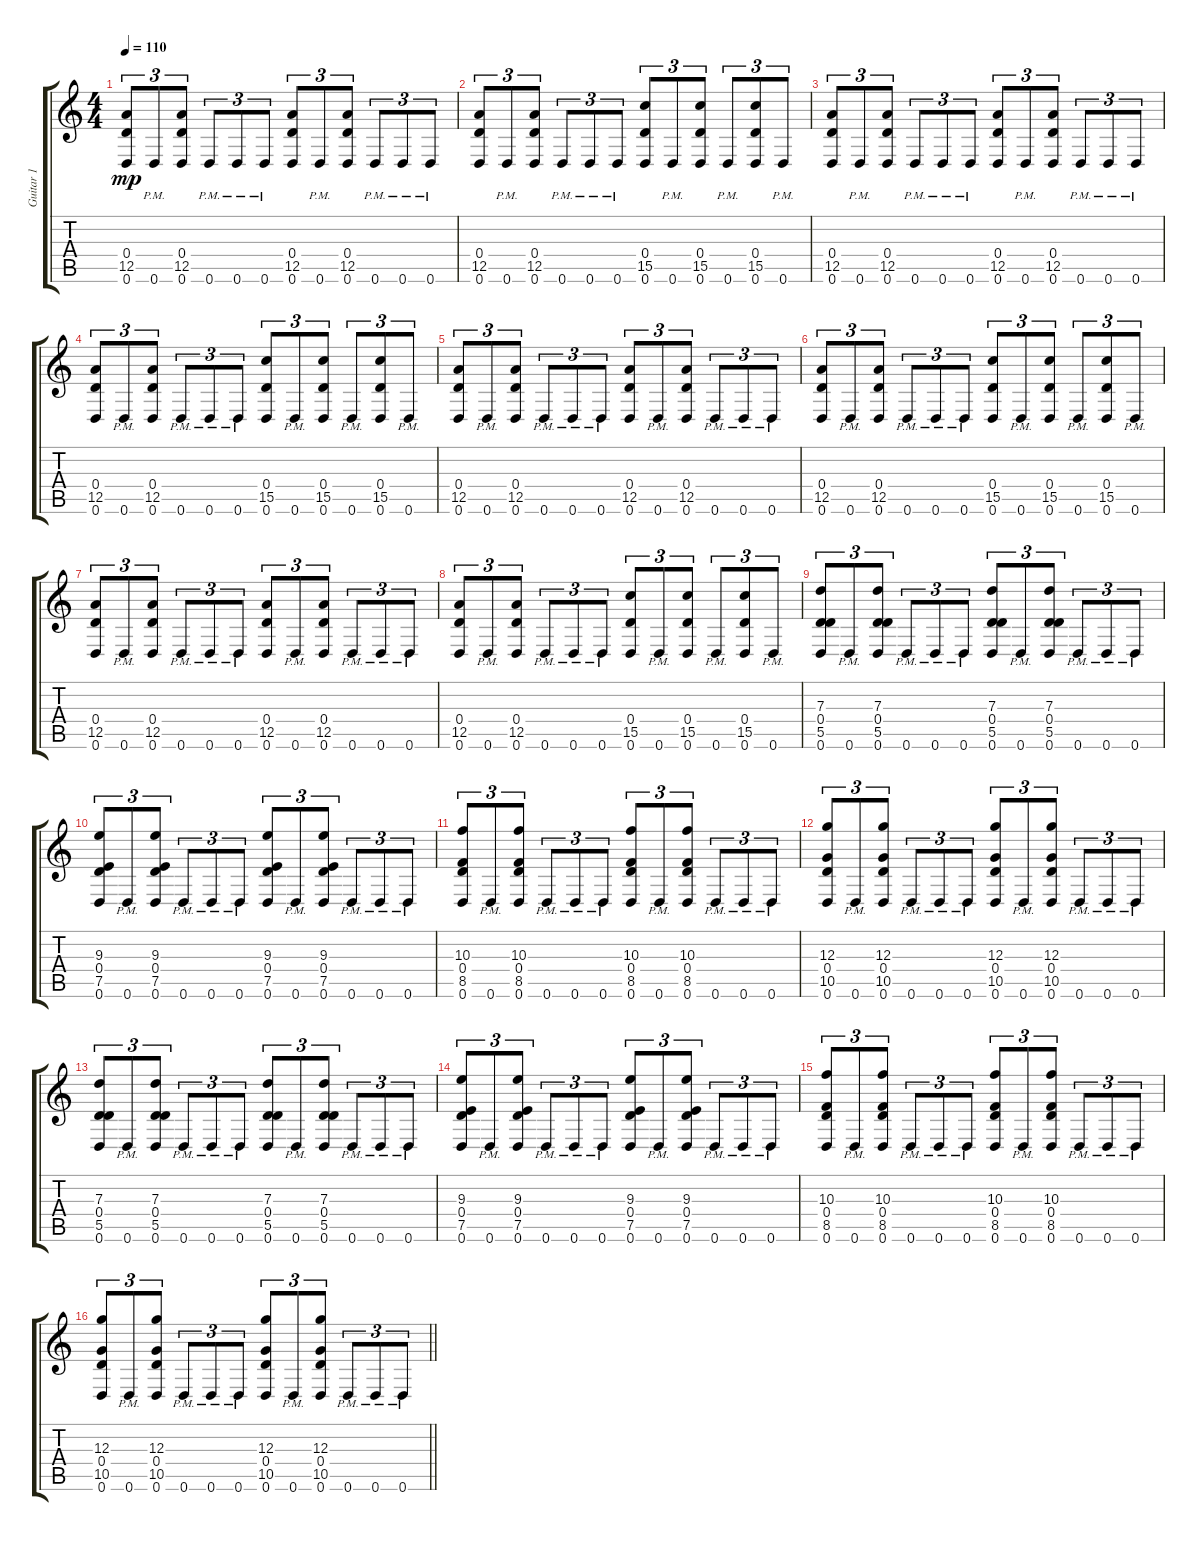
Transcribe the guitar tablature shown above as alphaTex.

\track ("Guitar 1" "Guitar 1") {instrument distortionguitar}
\staff {score tabs}
\tuning (E4 B3 G3 D3 A2 D2) {hide}
\ts (4 4)
\tempo 110
\clef g2
\ks c
(0.4 12.5 0.6).8{tu (3 2) dy mp} 0.6{pm}.8{tu (3 2)} (0.4 12.5 0.6).8{tu (3 2)} 0.6{pm}.8{tu (3 2)} 0.6{pm}.8{tu (3 2)} 0.6{pm}.8{tu (3 2)} (0.4 12.5 0.6).8{tu (3 2)} 0.6{pm}.8{tu (3 2)} (0.4 12.5 0.6).8{tu (3 2)} 0.6{pm}.8{tu (3 2)} 0.6{pm}.8{tu (3 2)} 0.6{pm}.8{tu (3 2)} |
(0.4 12.5 0.6).8{tu (3 2)} 0.6{pm}.8{tu (3 2)} (0.4 12.5 0.6).8{tu (3 2)} 0.6{pm}.8{tu (3 2)} 0.6{pm}.8{tu (3 2)} 0.6{pm}.8{tu (3 2)} (0.4 15.5 0.6).8{tu (3 2)} 0.6{pm}.8{tu (3 2)} (0.4 15.5 0.6).8{tu (3 2)} 0.6{pm}.8{tu (3 2)} (0.4 15.5 0.6).8{tu (3 2)} 0.6{pm}.8{tu (3 2)} |
(0.4 12.5 0.6).8{tu (3 2)} 0.6{pm}.8{tu (3 2)} (0.4 12.5 0.6).8{tu (3 2)} 0.6{pm}.8{tu (3 2)} 0.6{pm}.8{tu (3 2)} 0.6{pm}.8{tu (3 2)} (0.4 12.5 0.6).8{tu (3 2)} 0.6{pm}.8{tu (3 2)} (0.4 12.5 0.6).8{tu (3 2)} 0.6{pm}.8{tu (3 2)} 0.6{pm}.8{tu (3 2)} 0.6{pm}.8{tu (3 2)} |
(0.4 12.5 0.6).8{tu (3 2)} 0.6{pm}.8{tu (3 2)} (0.4 12.5 0.6).8{tu (3 2)} 0.6{pm}.8{tu (3 2)} 0.6{pm}.8{tu (3 2)} 0.6{pm}.8{tu (3 2)} (0.4 15.5 0.6).8{tu (3 2)} 0.6{pm}.8{tu (3 2)} (0.4 15.5 0.6).8{tu (3 2)} 0.6{pm}.8{tu (3 2)} (0.4 15.5 0.6).8{tu (3 2)} 0.6{pm}.8{tu (3 2)} |
(0.4 12.5 0.6).8{tu (3 2)} 0.6{pm}.8{tu (3 2)} (0.4 12.5 0.6).8{tu (3 2)} 0.6{pm}.8{tu (3 2)} 0.6{pm}.8{tu (3 2)} 0.6{pm}.8{tu (3 2)} (0.4 12.5 0.6).8{tu (3 2)} 0.6{pm}.8{tu (3 2)} (0.4 12.5 0.6).8{tu (3 2)} 0.6{pm}.8{tu (3 2)} 0.6{pm}.8{tu (3 2)} 0.6{pm}.8{tu (3 2)} |
(0.4 12.5 0.6).8{tu (3 2)} 0.6{pm}.8{tu (3 2)} (0.4 12.5 0.6).8{tu (3 2)} 0.6{pm}.8{tu (3 2)} 0.6{pm}.8{tu (3 2)} 0.6{pm}.8{tu (3 2)} (0.4 15.5 0.6).8{tu (3 2)} 0.6{pm}.8{tu (3 2)} (0.4 15.5 0.6).8{tu (3 2)} 0.6{pm}.8{tu (3 2)} (0.4 15.5 0.6).8{tu (3 2)} 0.6{pm}.8{tu (3 2)} |
(0.4 12.5 0.6).8{tu (3 2)} 0.6{pm}.8{tu (3 2)} (0.4 12.5 0.6).8{tu (3 2)} 0.6{pm}.8{tu (3 2)} 0.6{pm}.8{tu (3 2)} 0.6{pm}.8{tu (3 2)} (0.4 12.5 0.6).8{tu (3 2)} 0.6{pm}.8{tu (3 2)} (0.4 12.5 0.6).8{tu (3 2)} 0.6{pm}.8{tu (3 2)} 0.6{pm}.8{tu (3 2)} 0.6{pm}.8{tu (3 2)} |
(0.4 12.5 0.6).8{tu (3 2)} 0.6{pm}.8{tu (3 2)} (0.4 12.5 0.6).8{tu (3 2)} 0.6{pm}.8{tu (3 2)} 0.6{pm}.8{tu (3 2)} 0.6{pm}.8{tu (3 2)} (0.4 15.5 0.6).8{tu (3 2)} 0.6{pm}.8{tu (3 2)} (0.4 15.5 0.6).8{tu (3 2)} 0.6{pm}.8{tu (3 2)} (0.4 15.5 0.6).8{tu (3 2)} 0.6{pm}.8{tu (3 2)} |
(7.3 0.4 5.5 0.6).8{tu (3 2)} 0.6{pm}.8{tu (3 2)} (7.3 0.4 5.5 0.6).8{tu (3 2)} 0.6{pm}.8{tu (3 2)} 0.6{pm}.8{tu (3 2)} 0.6{pm}.8{tu (3 2)} (7.3 0.4 5.5 0.6).8{tu (3 2)} 0.6{pm}.8{tu (3 2)} (7.3 0.4 5.5 0.6).8{tu (3 2)} 0.6{pm}.8{tu (3 2)} 0.6{pm}.8{tu (3 2)} 0.6{pm}.8{tu (3 2)} |
(9.3 0.4 7.5 0.6).8{tu (3 2)} 0.6{pm}.8{tu (3 2)} (9.3 0.4 7.5 0.6).8{tu (3 2)} 0.6{pm}.8{tu (3 2)} 0.6{pm}.8{tu (3 2)} 0.6{pm}.8{tu (3 2)} (9.3 0.4 7.5 0.6).8{tu (3 2)} 0.6{pm}.8{tu (3 2)} (9.3 0.4 7.5 0.6).8{tu (3 2)} 0.6{pm}.8{tu (3 2)} 0.6{pm}.8{tu (3 2)} 0.6{pm}.8{tu (3 2)} |
(10.3 0.4 8.5 0.6).8{tu (3 2)} 0.6{pm}.8{tu (3 2)} (10.3 0.4 8.5 0.6).8{tu (3 2)} 0.6{pm}.8{tu (3 2)} 0.6{pm}.8{tu (3 2)} 0.6{pm}.8{tu (3 2)} (10.3 0.4 8.5 0.6).8{tu (3 2)} 0.6{pm}.8{tu (3 2)} (10.3 0.4 8.5 0.6).8{tu (3 2)} 0.6{pm}.8{tu (3 2)} 0.6{pm}.8{tu (3 2)} 0.6{pm}.8{tu (3 2)} |
(12.3 0.4 10.5 0.6).8{tu (3 2)} 0.6{pm}.8{tu (3 2)} (12.3 0.4 10.5 0.6).8{tu (3 2)} 0.6{pm}.8{tu (3 2)} 0.6{pm}.8{tu (3 2)} 0.6{pm}.8{tu (3 2)} (12.3 0.4 10.5 0.6).8{tu (3 2)} 0.6{pm}.8{tu (3 2)} (12.3 0.4 10.5 0.6).8{tu (3 2)} 0.6{pm}.8{tu (3 2)} 0.6{pm}.8{tu (3 2)} 0.6{pm}.8{tu (3 2)} |
(7.3 0.4 5.5 0.6).8{tu (3 2)} 0.6{pm}.8{tu (3 2)} (7.3 0.4 5.5 0.6).8{tu (3 2)} 0.6{pm}.8{tu (3 2)} 0.6{pm}.8{tu (3 2)} 0.6{pm}.8{tu (3 2)} (7.3 0.4 5.5 0.6).8{tu (3 2)} 0.6{pm}.8{tu (3 2)} (7.3 0.4 5.5 0.6).8{tu (3 2)} 0.6{pm}.8{tu (3 2)} 0.6{pm}.8{tu (3 2)} 0.6{pm}.8{tu (3 2)} |
(9.3 0.4 7.5 0.6).8{tu (3 2)} 0.6{pm}.8{tu (3 2)} (9.3 0.4 7.5 0.6).8{tu (3 2)} 0.6{pm}.8{tu (3 2)} 0.6{pm}.8{tu (3 2)} 0.6{pm}.8{tu (3 2)} (9.3 0.4 7.5 0.6).8{tu (3 2)} 0.6{pm}.8{tu (3 2)} (9.3 0.4 7.5 0.6).8{tu (3 2)} 0.6{pm}.8{tu (3 2)} 0.6{pm}.8{tu (3 2)} 0.6{pm}.8{tu (3 2)} |
(10.3 0.4 8.5 0.6).8{tu (3 2)} 0.6{pm}.8{tu (3 2)} (10.3 0.4 8.5 0.6).8{tu (3 2)} 0.6{pm}.8{tu (3 2)} 0.6{pm}.8{tu (3 2)} 0.6{pm}.8{tu (3 2)} (10.3 0.4 8.5 0.6).8{tu (3 2)} 0.6{pm}.8{tu (3 2)} (10.3 0.4 8.5 0.6).8{tu (3 2)} 0.6{pm}.8{tu (3 2)} 0.6{pm}.8{tu (3 2)} 0.6{pm}.8{tu (3 2)} |
\barLineRight lightlight
(12.3 0.4 10.5 0.6).8{tu (3 2)} 0.6{pm}.8{tu (3 2)} (12.3 0.4 10.5 0.6).8{tu (3 2)} 0.6{pm}.8{tu (3 2)} 0.6{pm}.8{tu (3 2)} 0.6{pm}.8{tu (3 2)} (12.3 0.4 10.5 0.6).8{tu (3 2)} 0.6{pm}.8{tu (3 2)} (12.3 0.4 10.5 0.6).8{tu (3 2)} 0.6{pm}.8{tu (3 2)} 0.6{pm}.8{tu (3 2)} 0.6{pm}.8{tu (3 2)}
